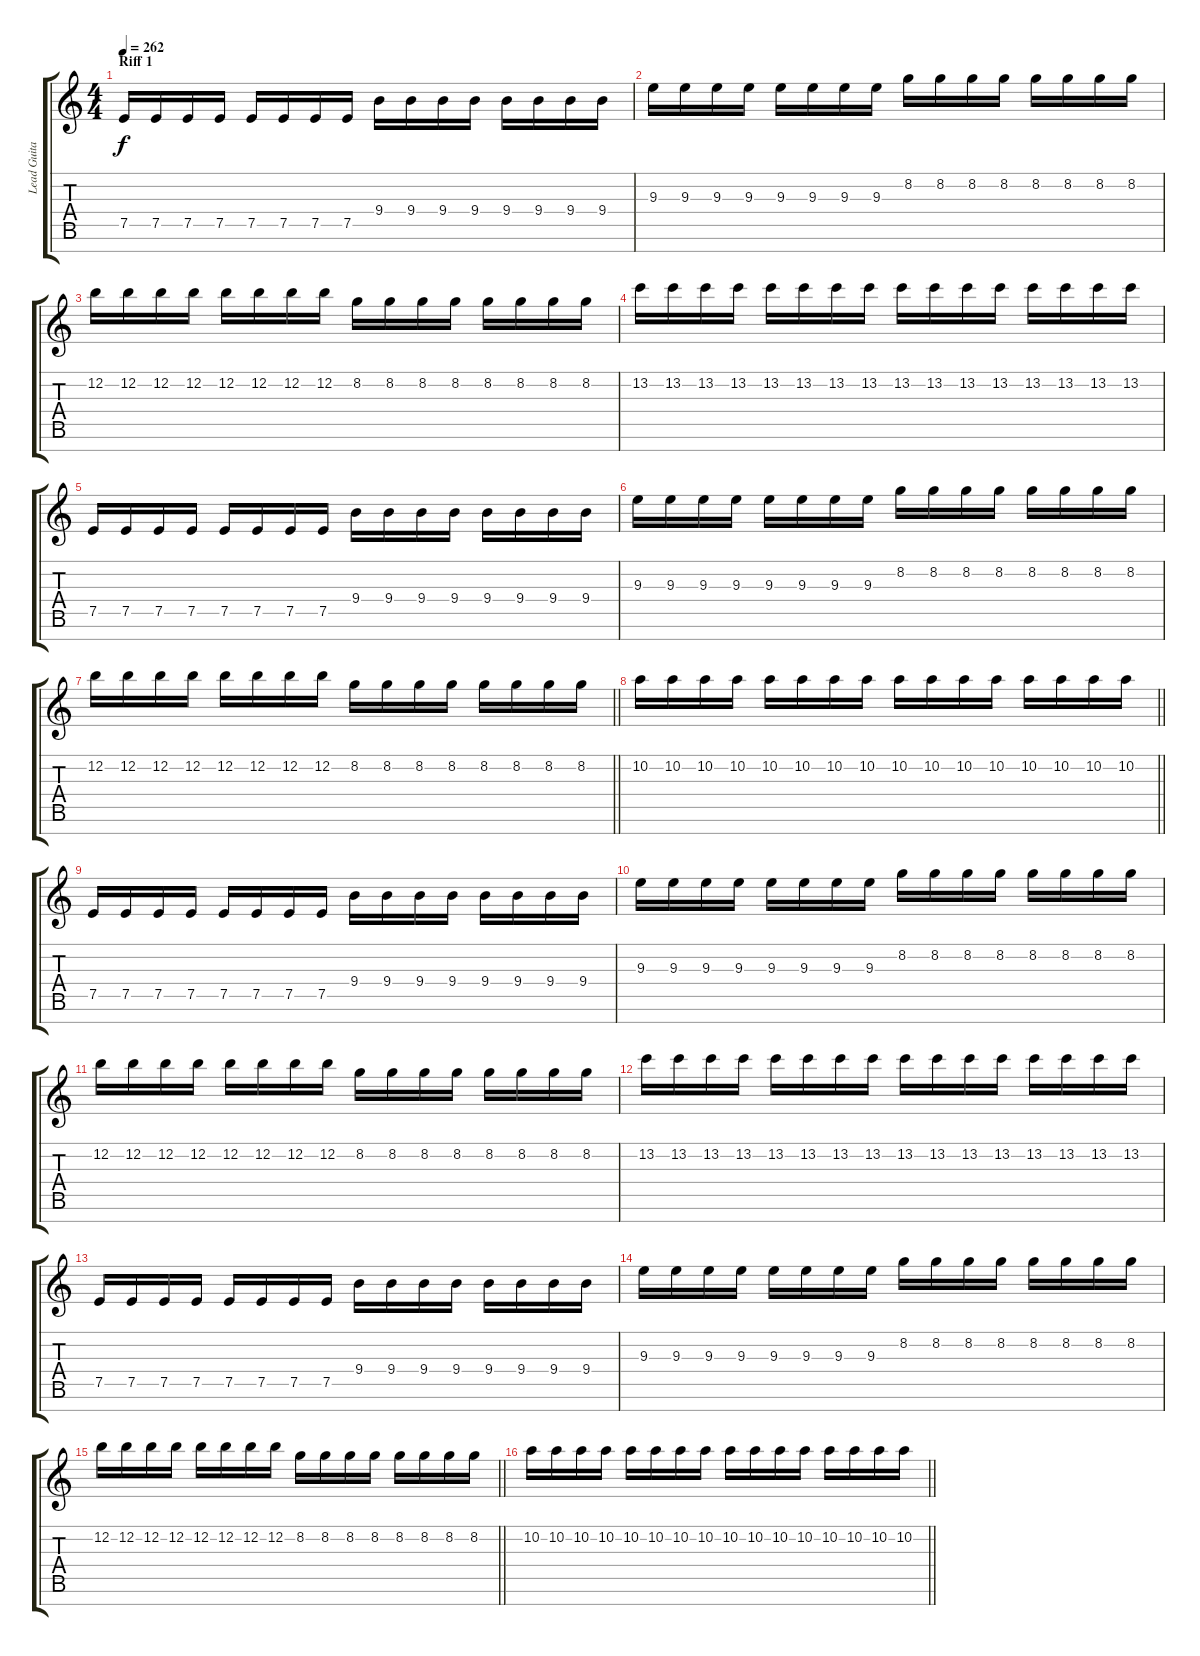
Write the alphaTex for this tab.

\track ("Lead Guitar" "Lead Guita") {instrument distortionguitar}
\staff {score tabs}
\tuning (E4 B3 G3 D3 A2 E2 B1) {hide}
\ts (4 4)
\section ("" "Riff 1")
\tempo 262
\clef g2
\ks c
7.5.16{dy f} 7.5.16 7.5.16 7.5.16 7.5.16 7.5.16 7.5.16 7.5.16 9.4.16 9.4.16 9.4.16 9.4.16 9.4.16 9.4.16 9.4.16 9.4.16 |
9.3.16 9.3.16 9.3.16 9.3.16 9.3.16 9.3.16 9.3.16 9.3.16 8.2.16 8.2.16 8.2.16 8.2.16 8.2.16 8.2.16 8.2.16 8.2.16 |
12.2.16 12.2.16 12.2.16 12.2.16 12.2.16 12.2.16 12.2.16 12.2.16 8.2.16 8.2.16 8.2.16 8.2.16 8.2.16 8.2.16 8.2.16 8.2.16 |
13.2.16 13.2.16 13.2.16 13.2.16 13.2.16 13.2.16 13.2.16 13.2.16 13.2.16 13.2.16 13.2.16 13.2.16 13.2.16 13.2.16 13.2.16 13.2.16 |
7.5.16 7.5.16 7.5.16 7.5.16 7.5.16 7.5.16 7.5.16 7.5.16 9.4.16 9.4.16 9.4.16 9.4.16 9.4.16 9.4.16 9.4.16 9.4.16 |
9.3.16 9.3.16 9.3.16 9.3.16 9.3.16 9.3.16 9.3.16 9.3.16 8.2.16 8.2.16 8.2.16 8.2.16 8.2.16 8.2.16 8.2.16 8.2.16 |
\barLineRight lightlight
12.2.16 12.2.16 12.2.16 12.2.16 12.2.16 12.2.16 12.2.16 12.2.16 8.2.16 8.2.16 8.2.16 8.2.16 8.2.16 8.2.16 8.2.16 8.2.16 |
\barLineRight lightlight
10.2.16 10.2.16 10.2.16 10.2.16 10.2.16 10.2.16 10.2.16 10.2.16 10.2.16 10.2.16 10.2.16 10.2.16 10.2.16 10.2.16 10.2.16 10.2.16 |
7.5.16 7.5.16 7.5.16 7.5.16 7.5.16 7.5.16 7.5.16 7.5.16 9.4.16 9.4.16 9.4.16 9.4.16 9.4.16 9.4.16 9.4.16 9.4.16 |
9.3.16 9.3.16 9.3.16 9.3.16 9.3.16 9.3.16 9.3.16 9.3.16 8.2.16 8.2.16 8.2.16 8.2.16 8.2.16 8.2.16 8.2.16 8.2.16 |
12.2.16 12.2.16 12.2.16 12.2.16 12.2.16 12.2.16 12.2.16 12.2.16 8.2.16 8.2.16 8.2.16 8.2.16 8.2.16 8.2.16 8.2.16 8.2.16 |
13.2.16 13.2.16 13.2.16 13.2.16 13.2.16 13.2.16 13.2.16 13.2.16 13.2.16 13.2.16 13.2.16 13.2.16 13.2.16 13.2.16 13.2.16 13.2.16 |
7.5.16 7.5.16 7.5.16 7.5.16 7.5.16 7.5.16 7.5.16 7.5.16 9.4.16 9.4.16 9.4.16 9.4.16 9.4.16 9.4.16 9.4.16 9.4.16 |
9.3.16 9.3.16 9.3.16 9.3.16 9.3.16 9.3.16 9.3.16 9.3.16 8.2.16 8.2.16 8.2.16 8.2.16 8.2.16 8.2.16 8.2.16 8.2.16 |
\barLineRight lightlight
12.2.16 12.2.16 12.2.16 12.2.16 12.2.16 12.2.16 12.2.16 12.2.16 8.2.16 8.2.16 8.2.16 8.2.16 8.2.16 8.2.16 8.2.16 8.2.16 |
\barLineRight lightlight
10.2.16 10.2.16 10.2.16 10.2.16 10.2.16 10.2.16 10.2.16 10.2.16 10.2.16 10.2.16 10.2.16 10.2.16 10.2.16 10.2.16 10.2.16 10.2.16
